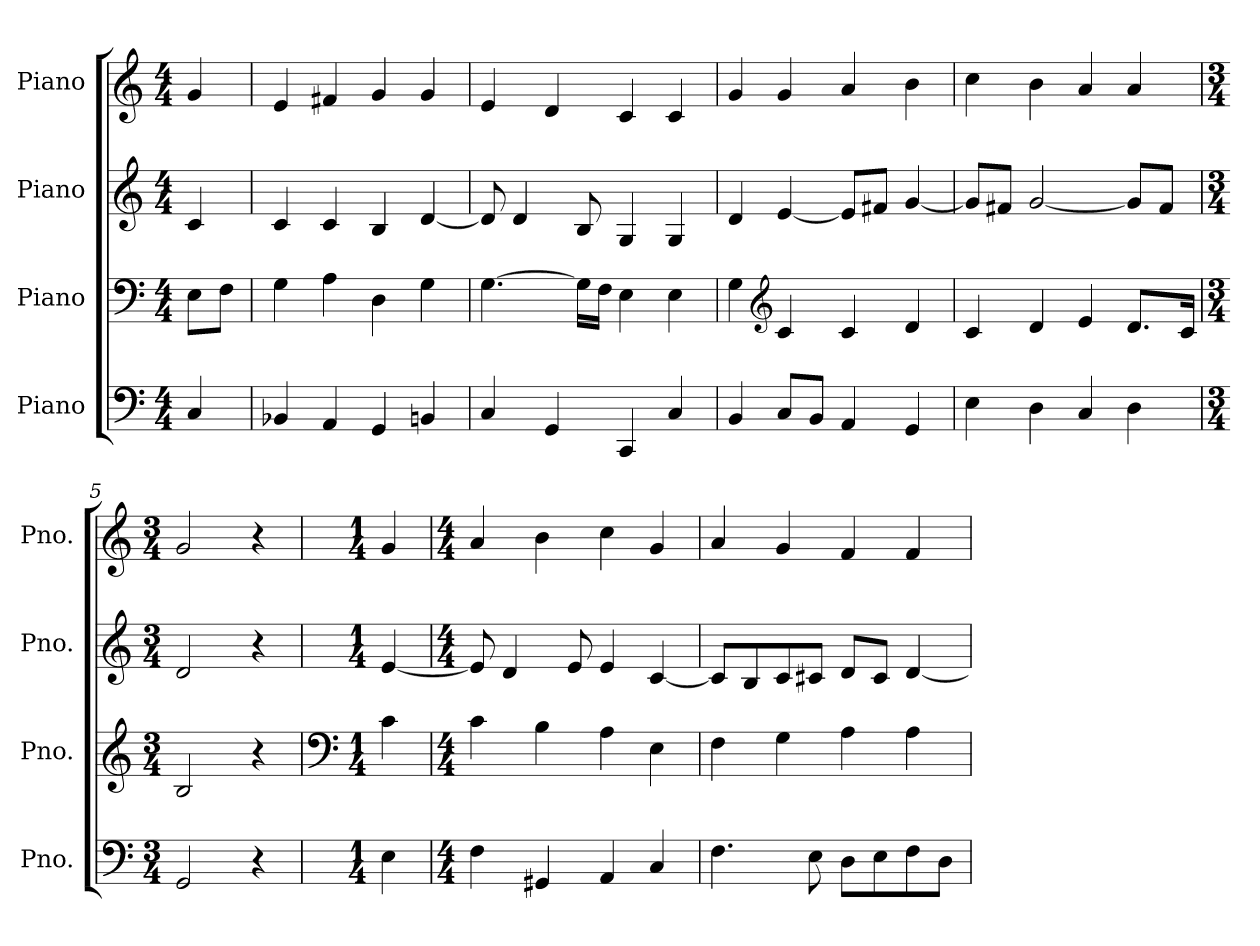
**kern	**kern	**kern	**kern
*part4	*part3	*part2	*part1
*staff4	*staff3	*staff2	*staff1
*I"Piano	*I"Piano	*I"Piano	*I"Piano
*I'Pno.	*I'Pno.	*I'Pno.	*I'Pno.
*clefF4	*clefF4	*clefG2	*clefG2
*k[]	*k[]	*k[]	*k[]
*M4/4	*M4/4	*M4/4	*M4/4
*MM120	*MM120	*MM120	*MM120
=	=	=	=
4C/	8E\L	4c/	4g/
.	8F\J	.	.
=1	=1	=1	=1
4BB-X/	4G\	4c/	4e/
4AA/	4A\	4c/	4f#X/
4GG/	4D\	4B/	4g/
4BBn/	4G\	[4d/	4g/
=2	=2	=2	=2
4C/	[4.G\	8d/]	4e/
.	.	4d/	.
4GG/	.	.	4d/
.	16G\LL]	8B/	.
.	16F\JJ	.	.
4CC/	4E\	4G/	4c/
4C/	4E\	4G/	4c/
=3	=3	=3	=3
4BB/	4G\	4d/	4g/
*	*clefG2	*	*
8C/L	4c/	[4e/	4g/
8BB/J	.	.	.
4AA/	4c/	8e/L]	4a/
.	.	8f#X/J	.
4GG/	4d/	[4g/	4b\
=4	=4	=4	=4
4E\	4c/	8g/L]	4cc\
.	.	8f#X/J	.
4D\	4d/	[2g/	4b\
4C/	4e/	.	4a/
4D\	8.d/L	8g/L]	4a/
.	.	8f#/J	.
.	16c/Jk	.	.
=5	=5	=5	=5
*M3/4	*M3/4	*M3/4	*M3/4
2GG/	2B/	2d/	2g/
4r	4r	4r	4r
!!LO:LB:g=z
=6	=6	=6	=6
*	*clefF4	*	*
*M1/4	*M1/4	*M1/4	*M1/4
4E\	4c\	[4e/	4g/
=7	=7	=7	=7
*M4/4	*M4/4	*M4/4	*M4/4
4F\	4c\	8e/]	4a/
.	.	4d/	.
4GG#X/	4B\	.	4b\
.	.	8e/	.
4AA/	4A\	4e/	4cc\
4C/	4E\	[4c/	4g/
=8	=8	=8	=8
4.F\	4F\	8c/L]	4a/
.	.	8B/	.
.	4G\	8c/	4g/
8E\	.	8c#X/J	.
8D\L	4A\	8d/L	4f/
8E\	.	8c#/J	.
8F\	4A\	[4d/	4f/
8D\J	.	.	.
=	=	=	=
*-	*-	*-	*-
